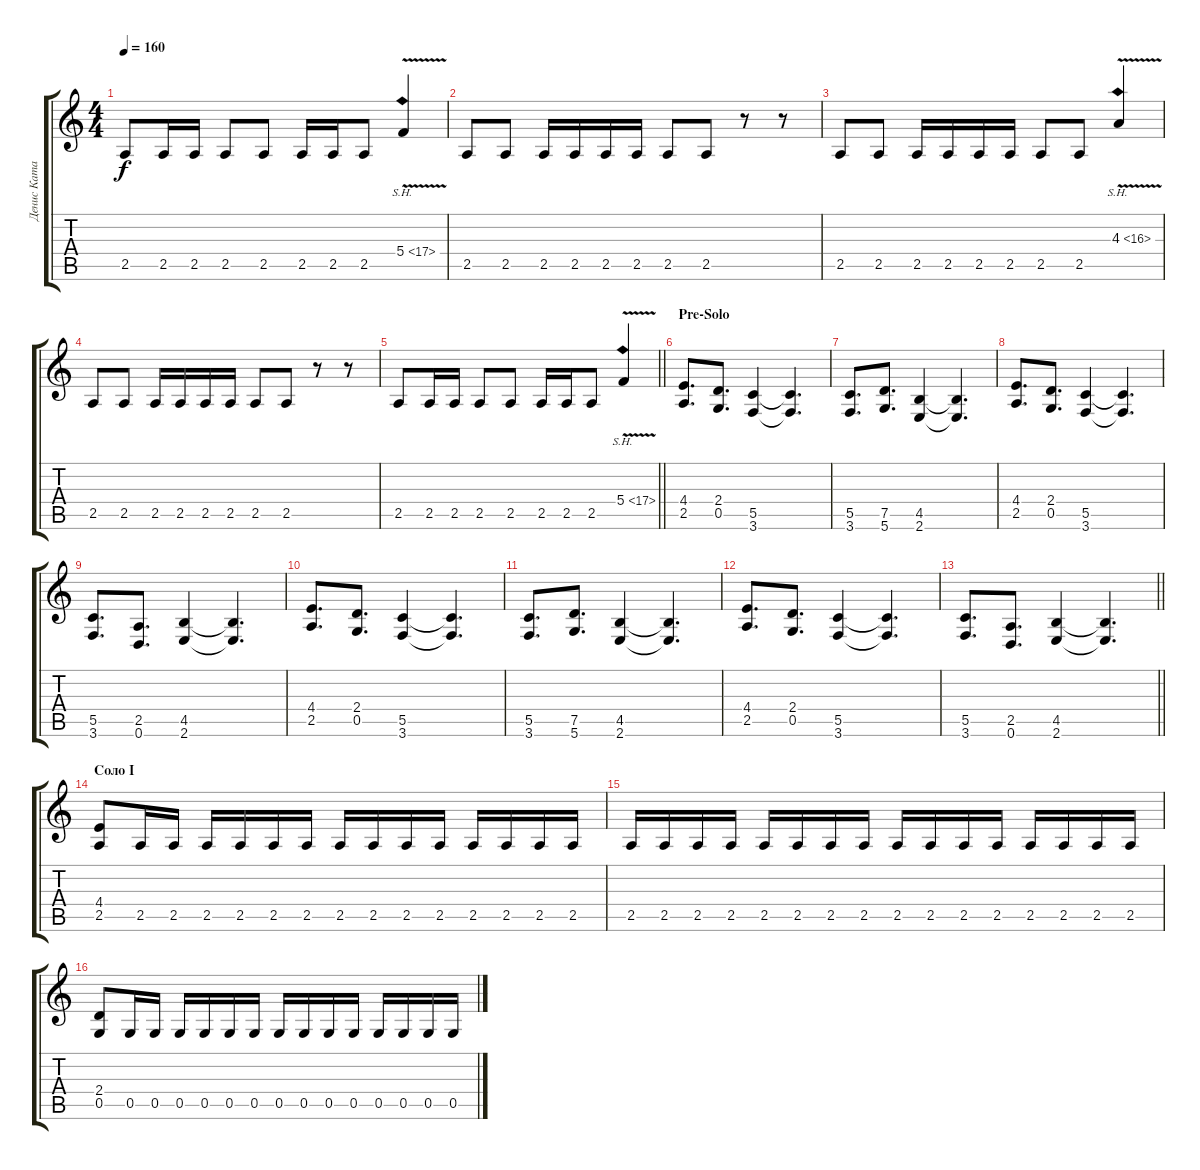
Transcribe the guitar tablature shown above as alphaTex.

\track ("Денис Катасонов" "Денис Ката") {instrument distortionguitar}
\staff {score tabs}
\tuning (D4 A3 F3 C3 G2 D2) {hide}
\ts (4 4)
\tempo 160
\clef g2
\ks c
2.5.8{dy f} 2.5.16 2.5.16 2.5.8 2.5.8 2.5.16 2.5.16 2.5.8 5.4{sh 12 v}.4 |
2.5.8 2.5.8 2.5.16 2.5.16 2.5.16 2.5.16 2.5.8 2.5.8 r.8 r.8 |
2.5.8 2.5.8 2.5.16 2.5.16 2.5.16 2.5.16 2.5.8 2.5.8 4.3{sh 12 v}.4 |
2.5.8 2.5.8 2.5.16 2.5.16 2.5.16 2.5.16 2.5.8 2.5.8 r.8 r.8 |
\barLineRight lightlight
2.5.8 2.5.16 2.5.16 2.5.8 2.5.8 2.5.16 2.5.16 2.5.8 5.4{sh 12 v}.4 |
\section ("" "Pre-Solo")
(4.4 2.5).8{d} (2.4 0.5).8{d} (5.5 3.6).4 (5.5{t} 3.6{t}).4{d} |
(5.5 3.6).8{d} (7.5 5.6).8{d} (4.5 2.6).4 (4.5{t} 2.6{t}).4{d} |
(4.4 2.5).8{d} (2.4 0.5).8{d} (5.5 3.6).4 (5.5{t} 3.6{t}).4{d} |
(5.5 3.6).8{d} (2.5 0.6).8{d} (4.5 2.6).4 (4.5{t} 2.6{t}).4{d} |
(4.4 2.5).8{d} (2.4 0.5).8{d} (5.5 3.6).4 (5.5{t} 3.6{t}).4{d} |
(5.5 3.6).8{d} (7.5 5.6).8{d} (4.5 2.6).4 (4.5{t} 2.6{t}).4{d} |
(4.4 2.5).8{d} (2.4 0.5).8{d} (5.5 3.6).4 (5.5{t} 3.6{t}).4{d} |
\barLineRight lightlight
(5.5 3.6).8{d} (2.5 0.6).8{d} (4.5 2.6).4 (4.5{t} 2.6{t}).4{d} |
\section ("" "Соло I")
(4.4 2.5).8 2.5.16 2.5.16 2.5.16 2.5.16 2.5.16 2.5.16 2.5.16 2.5.16 2.5.16 2.5.16 2.5.16 2.5.16 2.5.16 2.5.16 |
2.5.16 2.5.16 2.5.16 2.5.16 2.5.16 2.5.16 2.5.16 2.5.16 2.5.16 2.5.16 2.5.16 2.5.16 2.5.16 2.5.16 2.5.16 2.5.16 |
(2.4 0.5).8 0.5.16 0.5.16 0.5.16 0.5.16 0.5.16 0.5.16 0.5.16 0.5.16 0.5.16 0.5.16 0.5.16 0.5.16 0.5.16 0.5.16
